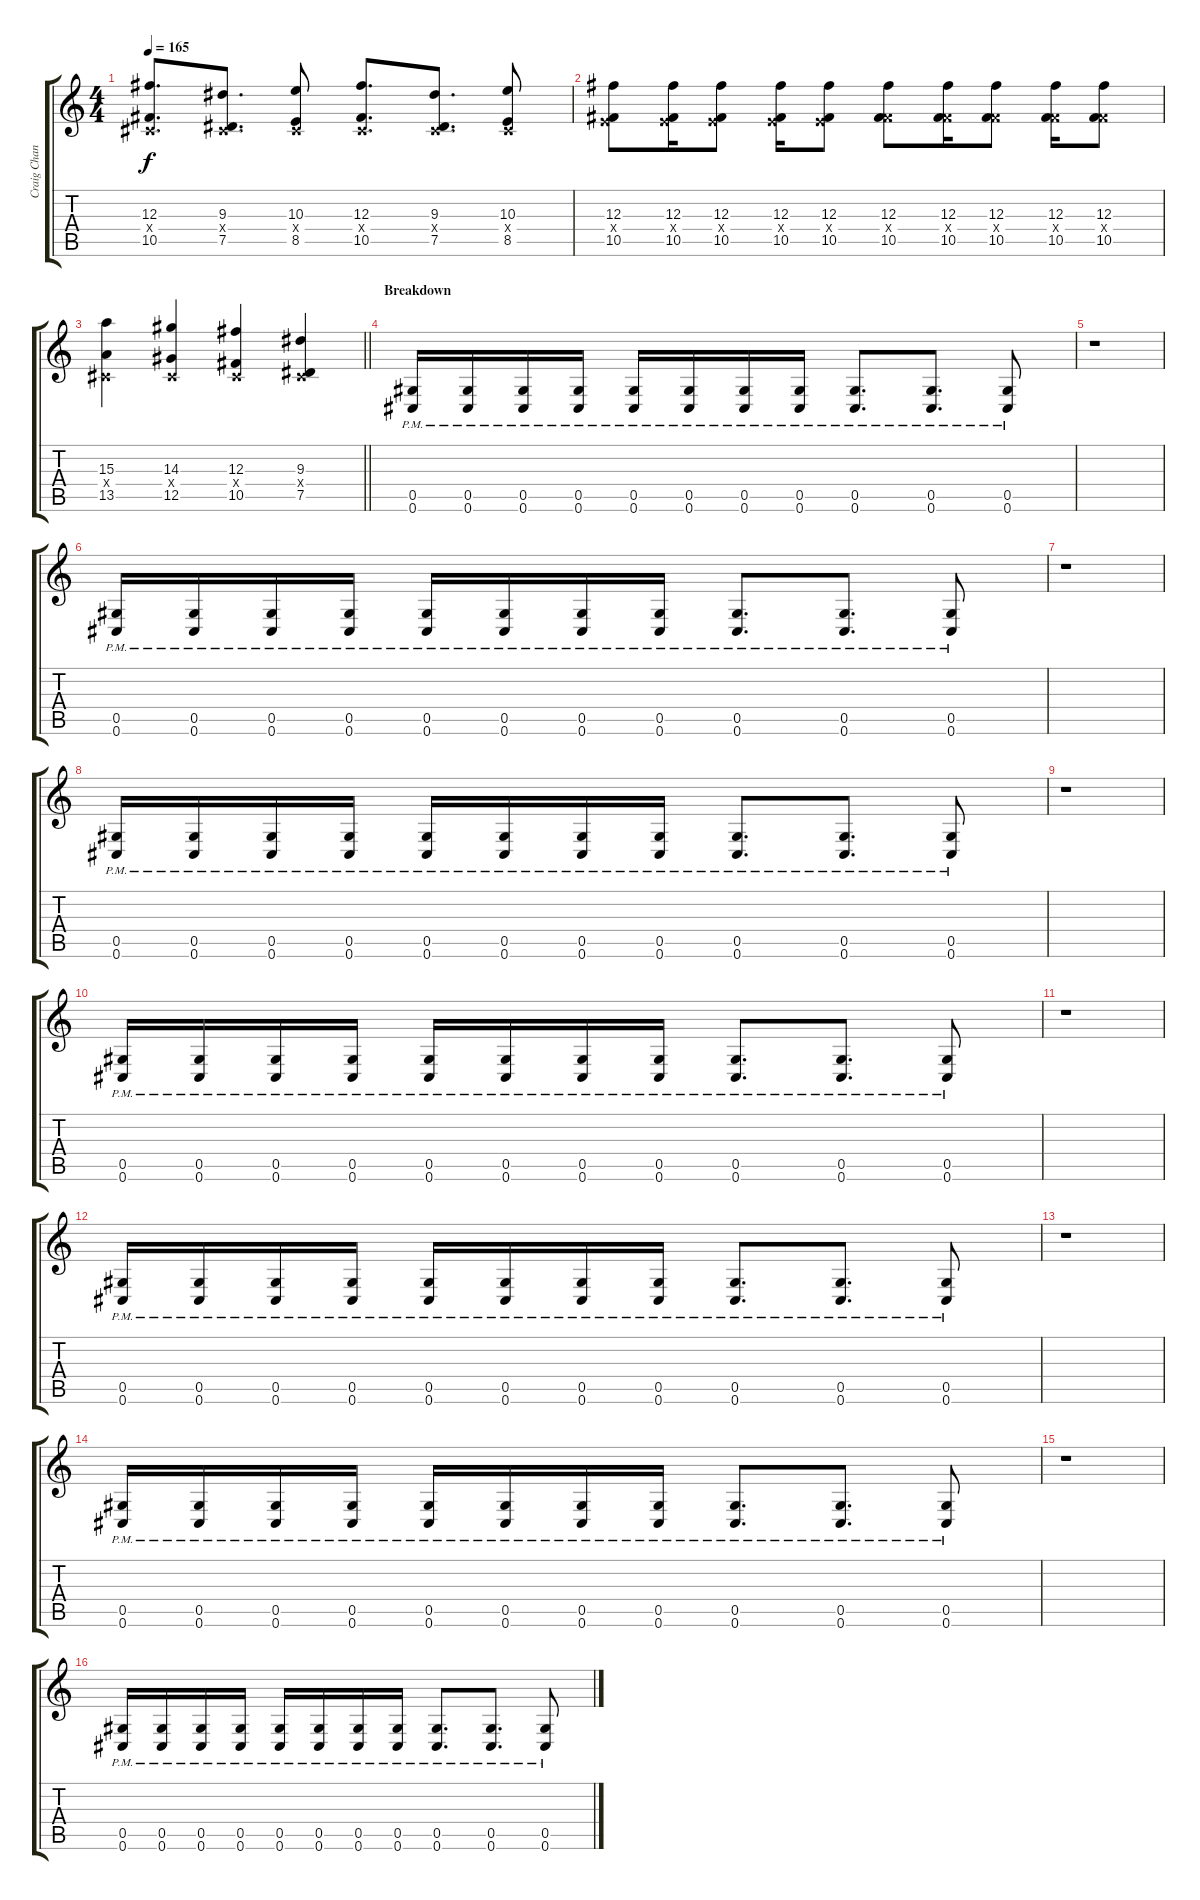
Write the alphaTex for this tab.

\track ("Craig Chaney" "Craig Chan") {instrument distortionguitar}
\staff {score tabs}
\tuning (Eb4 Bb3 Gb3 Db3 Ab2 Db2) {hide}
\ts (4 4)
\tempo 165
\clef g2
\ks c
(12.3 0.4{x} 10.5).8{d dy f} (9.3 0.4{x} 7.5).8{d} (10.3 0.4{x} 8.5).8 (12.3 0.4{x} 10.5).8{d} (9.3 0.4{x} 7.5).8{d} (10.3 0.4{x} 8.5).8 |
(12.3 3.4{x} 10.5).8 (12.3 3.4{x} 10.5).16 (12.3 3.4{x} 10.5).8 (12.3 3.4{x} 10.5).16 (12.3 3.4{x} 10.5).8 (12.3 5.4{x} 10.5).8 (12.3 5.4{x} 10.5).16 (12.3 5.4{x} 10.5).8 (12.3 5.4{x} 10.5).16 (12.3 5.4{x} 10.5).8 |
\barLineRight lightlight
(15.3 0.4{x} 13.5).4 (14.3 0.4{x} 12.5).4 (12.3 0.4{x} 10.5).4 (9.3 0.4{x} 7.5).4 |
\section ("" "Breakdown")
(0.5{pm} 0.6{pm}).16 (0.5{pm} 0.6{pm}).16 (0.5{pm} 0.6{pm}).16 (0.5{pm} 0.6{pm}).16 (0.5{pm} 0.6{pm}).16 (0.5{pm} 0.6{pm}).16 (0.5{pm} 0.6{pm}).16 (0.5{pm} 0.6{pm}).16 (0.5{pm} 0.6{pm}).8{d} (0.5{pm} 0.6{pm}).8{d} (0.5{pm} 0.6{pm}).8 |
r.1 |
(0.5{pm} 0.6{pm}).16 (0.5{pm} 0.6{pm}).16 (0.5{pm} 0.6{pm}).16 (0.5{pm} 0.6{pm}).16 (0.5{pm} 0.6{pm}).16 (0.5{pm} 0.6{pm}).16 (0.5{pm} 0.6{pm}).16 (0.5{pm} 0.6{pm}).16 (0.5{pm} 0.6{pm}).8{d} (0.5{pm} 0.6{pm}).8{d} (0.5{pm} 0.6{pm}).8 |
r.1 |
(0.5{pm} 0.6{pm}).16 (0.5{pm} 0.6{pm}).16 (0.5{pm} 0.6{pm}).16 (0.5{pm} 0.6{pm}).16 (0.5{pm} 0.6{pm}).16 (0.5{pm} 0.6{pm}).16 (0.5{pm} 0.6{pm}).16 (0.5{pm} 0.6{pm}).16 (0.5{pm} 0.6{pm}).8{d} (0.5{pm} 0.6{pm}).8{d} (0.5{pm} 0.6{pm}).8 |
r.1 |
(0.5{pm} 0.6{pm}).16 (0.5{pm} 0.6{pm}).16 (0.5{pm} 0.6{pm}).16 (0.5{pm} 0.6{pm}).16 (0.5{pm} 0.6{pm}).16 (0.5{pm} 0.6{pm}).16 (0.5{pm} 0.6{pm}).16 (0.5{pm} 0.6{pm}).16 (0.5{pm} 0.6{pm}).8{d} (0.5{pm} 0.6{pm}).8{d} (0.5{pm} 0.6{pm}).8 |
r.1 |
(0.5{pm} 0.6{pm}).16 (0.5{pm} 0.6{pm}).16 (0.5{pm} 0.6{pm}).16 (0.5{pm} 0.6{pm}).16 (0.5{pm} 0.6{pm}).16 (0.5{pm} 0.6{pm}).16 (0.5{pm} 0.6{pm}).16 (0.5{pm} 0.6{pm}).16 (0.5{pm} 0.6{pm}).8{d} (0.5{pm} 0.6{pm}).8{d} (0.5{pm} 0.6{pm}).8 |
r.1 |
(0.5{pm} 0.6{pm}).16 (0.5{pm} 0.6{pm}).16 (0.5{pm} 0.6{pm}).16 (0.5{pm} 0.6{pm}).16 (0.5{pm} 0.6{pm}).16 (0.5{pm} 0.6{pm}).16 (0.5{pm} 0.6{pm}).16 (0.5{pm} 0.6{pm}).16 (0.5{pm} 0.6{pm}).8{d} (0.5{pm} 0.6{pm}).8{d} (0.5{pm} 0.6{pm}).8 |
r.1 |
(0.5{pm} 0.6{pm}).16 (0.5{pm} 0.6{pm}).16 (0.5{pm} 0.6{pm}).16 (0.5{pm} 0.6{pm}).16 (0.5{pm} 0.6{pm}).16 (0.5{pm} 0.6{pm}).16 (0.5{pm} 0.6{pm}).16 (0.5{pm} 0.6{pm}).16 (0.5{pm} 0.6{pm}).8{d} (0.5{pm} 0.6{pm}).8{d} (0.5{pm} 0.6{pm}).8
